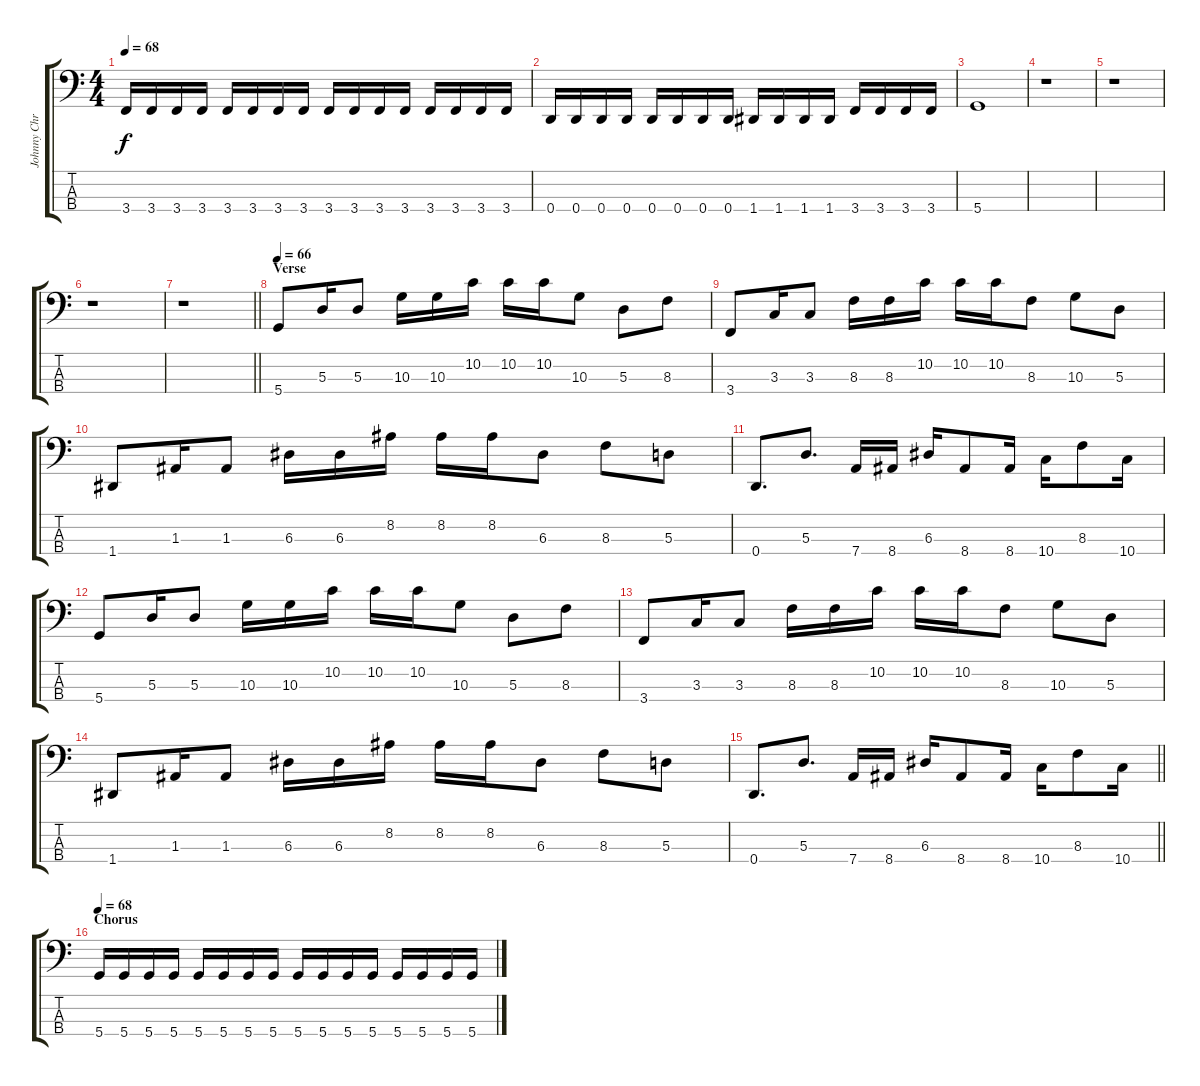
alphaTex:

\track ("Johnny Christ" "Johnny Chr") {instrument electricbassfinger}
\staff {score tabs}
\tuning (G2 D2 A1 D1) {hide}
\ts (4 4)
\tempo 68
\clef f4
\ks c
3.4.16{dy f} 3.4.16 3.4.16 3.4.16 3.4.16 3.4.16 3.4.16 3.4.16 3.4.16 3.4.16 3.4.16 3.4.16 3.4.16 3.4.16 3.4.16 3.4.16 |
0.4.16 0.4.16 0.4.16 0.4.16 0.4.16 0.4.16 0.4.16 0.4.16 1.4.16 1.4.16 1.4.16 1.4.16 3.4.16 3.4.16 3.4.16 3.4.16 |
5.4.1 |
r.1 |
r.1 |
r.1 |
\barLineRight lightlight
r.1 |
\section ("" "Verse")
\tempo 66
5.4.8 5.3.16 5.3.8 10.3.16 10.3.16 10.2.16 10.2.16 10.2.16 10.3.8 5.3.8 8.3.8 |
3.4.8 3.3.16 3.3.8 8.3.16 8.3.16 10.2.16 10.2.16 10.2.16 8.3.8 10.3.8 5.3.8 |
1.4.8 1.3.16 1.3.8 6.3.16 6.3.16 8.2.16 8.2.16 8.2.16 6.3.8 8.3.8 5.3.8 |
0.4.8{d} 5.3.8{d} 7.4.16 8.4.16 6.3.16 8.4.8 8.4.16 10.4.16 8.3.8 10.4.16 |
5.4.8 5.3.16 5.3.8 10.3.16 10.3.16 10.2.16 10.2.16 10.2.16 10.3.8 5.3.8 8.3.8 |
3.4.8 3.3.16 3.3.8 8.3.16 8.3.16 10.2.16 10.2.16 10.2.16 8.3.8 10.3.8 5.3.8 |
1.4.8 1.3.16 1.3.8 6.3.16 6.3.16 8.2.16 8.2.16 8.2.16 6.3.8 8.3.8 5.3.8 |
\barLineRight lightlight
0.4.8{d} 5.3.8{d} 7.4.16 8.4.16 6.3.16 8.4.8 8.4.16 10.4.16 8.3.8 10.4.16 |
\section ("" "Chorus")
\tempo 68
5.4.16 5.4.16 5.4.16 5.4.16 5.4.16 5.4.16 5.4.16 5.4.16 5.4.16 5.4.16 5.4.16 5.4.16 5.4.16 5.4.16 5.4.16 5.4.16
